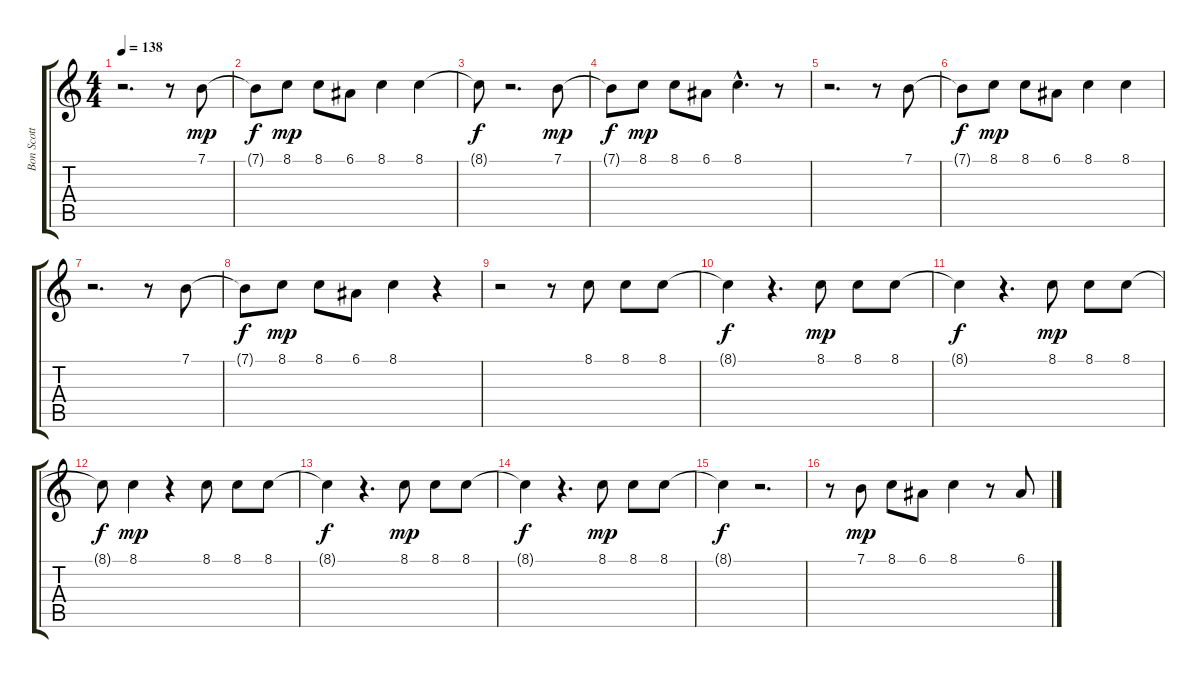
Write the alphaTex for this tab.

\track ("Bon Scott" "Bon Scott") {instrument synthvoice}
\staff {score tabs}
\tuning (E4 B3 G3 D3 A2 E2) {hide}
\ts (4 4)
\tempo 138
\clef g2
\ks c
r.2{d dy f} r.8 7.1.8{dy mp} |
7.1{t}.8{dy f} 8.1.8{dy mp} 8.1.8 6.1.8 8.1.4 8.1.4 |
8.1{t}.8{dy f} r.2{d} 7.1.8{dy mp} |
7.1{t}.8{dy f} 8.1.8{dy mp} 8.1.8 6.1.8 8.1{hac}.4{d} r.8 |
r.2{d} r.8 7.1.8 |
7.1{t}.8{dy f} 8.1.8{dy mp} 8.1.8 6.1.8 8.1.4 8.1.4 |
r.2{d} r.8 7.1.8 |
7.1{t}.8{dy f} 8.1.8{dy mp} 8.1.8 6.1.8 8.1.4 r.4 |
r.2 r.8 8.1.8 8.1.8 8.1.8 |
8.1{t}.4{dy f} r.4{d} 8.1.8{dy mp} 8.1.8 8.1.8 |
8.1{t}.4{dy f} r.4{d} 8.1.8{dy mp} 8.1.8 8.1.8 |
8.1{t}.8{dy f} 8.1.4{dy mp} r.4 8.1.8 8.1.8 8.1.8 |
8.1{t}.4{dy f} r.4{d} 8.1.8{dy mp} 8.1.8 8.1.8 |
8.1{t}.4{dy f} r.4{d} 8.1.8{dy mp} 8.1.8 8.1.8 |
8.1{t}.4{dy f} r.2{d} |
r.8 7.1.8{dy mp} 8.1.8 6.1.8 8.1.4 r.8 6.1.8
